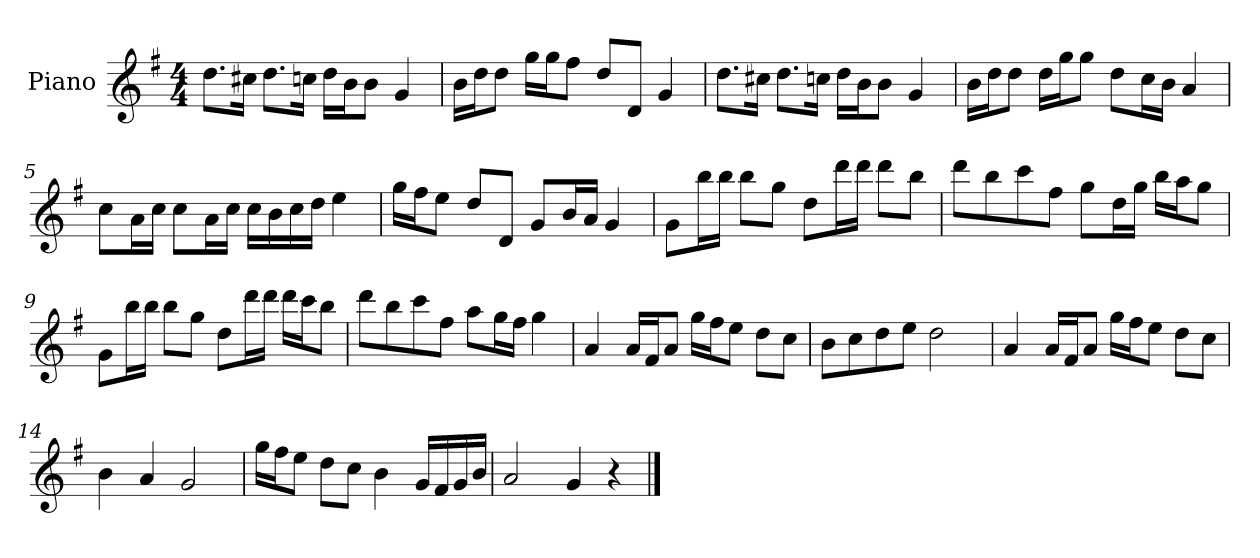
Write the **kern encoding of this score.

**kern
*part1
*staff1
*I"Piano
*I'P-no
*clefG2
*k[f#]
*M4/4
*MM90
=1
8.dd\L
16cc#X\Jk
8.dd\L
16ccn\Jk
16dd\LL
16b\J
8b\J
4g/
=2
16b\LL
16dd\J
8dd\J
16gg\LL
16gg\J
8ff#\J
8dd/L
8d/J
4g/
=3
8.dd\L
16cc#X\Jk
8.dd\L
16ccn\Jk
16dd\LL
16b\J
8b\J
4g/
=4
16b\LL
16dd\J
8dd\J
16dd\LL
16gg\J
8gg\J
8dd\L
16cc\L
16b\JJ
4a/
!!LO:LB:g=z
=5
8cc\L
16a\L
16cc\JJ
8cc\L
16a\L
16cc\JJ
16cc\LL
16b\
16cc\
16dd\JJ
4ee\
=6
16gg\LL
16ff#\J
8ee\J
8dd/L
8d/J
8g/L
16b/L
16a/JJ
4g/
=7
8g\L
16bb\L
16bb\JJ
8bb\L
8gg\J
8dd\L
16ddd\L
16ddd\JJ
8ddd\L
8bb\J
=8
8ddd\L
8bb\
8ccc\
8ff#\J
8gg\L
16dd\L
16gg\JJ
16bb\LL
16aa\J
8gg\J
!!LO:LB:g=z
=9
8g\L
16bb\L
16bb\JJ
8bb\L
8gg\J
8dd\L
16ddd\L
16ddd\JJ
16ddd\LL
16ccc\J
8bb\J
=10
8ddd\L
8bb\
8ccc\
8ff#\J
8aa\L
16gg\L
16ff#\JJ
4gg\
=11
4a/
16a/LL
16f#/J
8a/J
16gg\LL
16ff#\J
8ee\J
8dd\L
8cc\J
=12
8b\L
8cc\
8dd\
8ee\J
2dd\
!!LO:LB:g=z
=13
4a/
16a/LL
16f#/J
8a/J
16gg\LL
16ff#\J
8ee\J
8dd\L
8cc\J
=14
4b\
4a/
2g/
=15
16gg\LL
16ff#\J
8ee\J
8dd\L
8cc\J
4b\
16g/LL
16f#/
16g/
16b/JJ
=16
2a/
4g/
4r
==
*-
